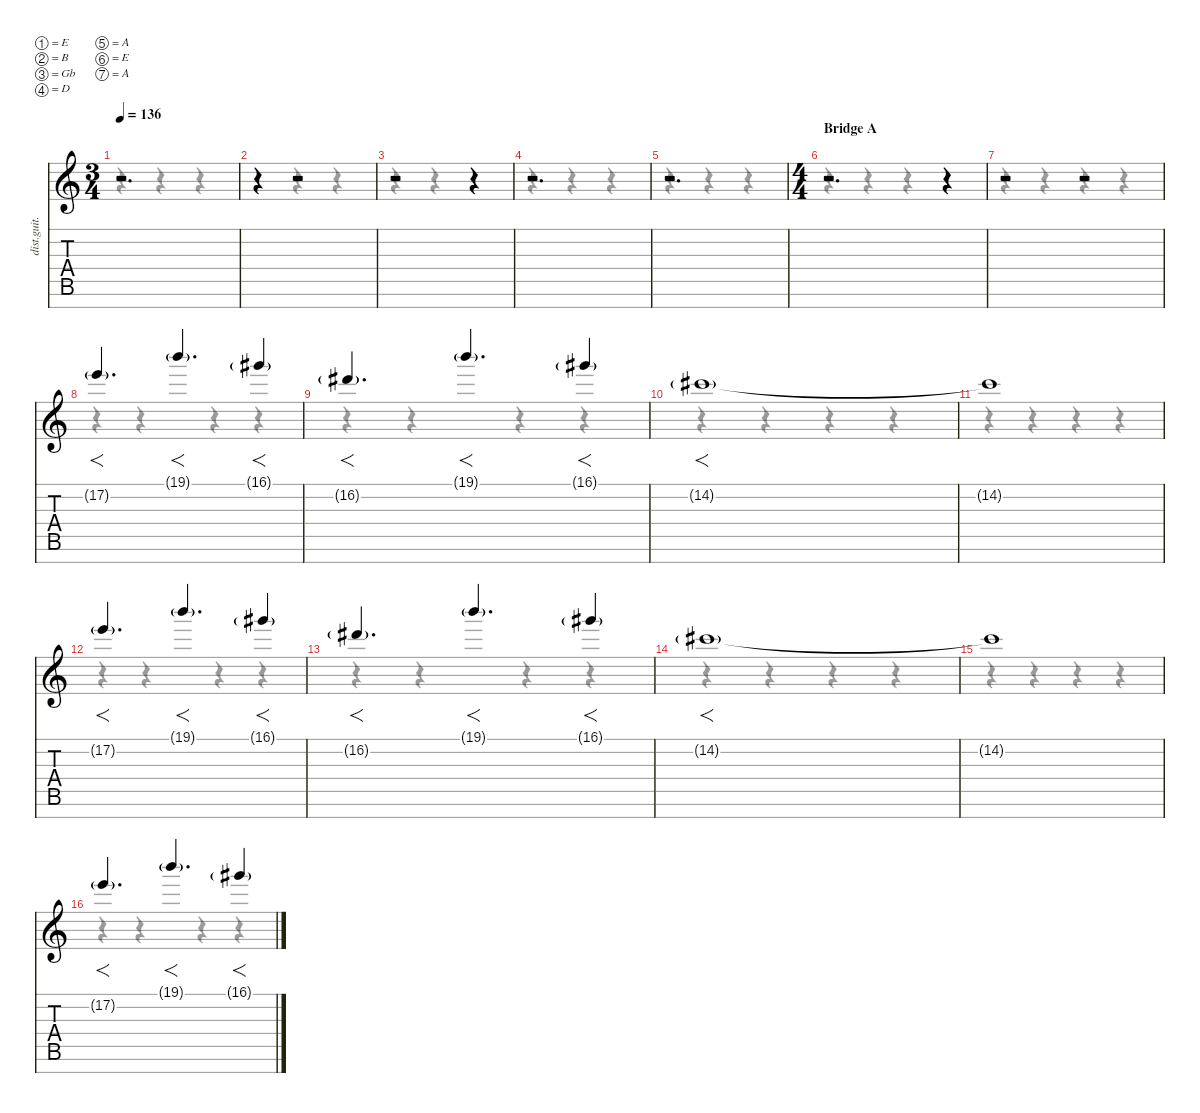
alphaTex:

\defaultSystemsLayout 4
\hideDynamics
\bracketExtendMode nobrackets
\track ("Lead Guitar " "dist.guit.") {instrument distortionguitar}
\staff {score tabs}
\tuning (E4 B3 Gb3 D3 A2 E2 A1)
\voice
\ts (3 4)
\tempo 136
\clef g2
\ks c
r.2{d dy f beam Up} |
r.4{beam Up} r.2{beam Up} |
r.2{beam Up} r.4{beam Up} |
r.2{d beam Up} |
r.2{d beam Up} |
\ts (4 4)
\beaming (8 2 2 2 2)
\section ("" "Bridge A")
r.2{d beam Up} r.4{beam Up} |
r.2{beam Up} r.2{beam Up} |
17.2{g}.4{f d beam Up} 19.1{g}.4{f d beam Up} 16.1{g acc #}.4{f beam Up} |
16.2{g acc #}.4{f d beam Up} 19.1{g}.4{f d beam Up} 16.1{g acc #}.4{f beam Up} |
14.2{g acc #}.1{f beam Up} |
14.2{t acc #}.1{dy mf beam Up} |
17.2{g}.4{f d dy f beam Up} 19.1{g}.4{f d beam Up} 16.1{g acc #}.4{f beam Up} |
16.2{g acc #}.4{f d beam Up} 19.1{g}.4{f d beam Up} 16.1{g acc #}.4{f beam Up} |
14.2{g acc #}.1{f beam Up} |
14.2{t acc #}.1{dy mf beam Up} |
17.2{g}.4{f d dy f beam Up} 19.1{g}.4{f d beam Up} 16.1{g acc #}.4{f beam Up}
\voice
\clef g2
\ottava regular
\simile none
\ks c
r.4{dy mf beam Down} r.4{beam Down} r.4{beam Down} |
r.4{beam Down} r.4{beam Down} r.4{beam Down} |
r.4{beam Down} r.4{beam Down} r.4{beam Down} |
r.4{beam Down} r.4{beam Down} r.4{beam Down} |
r.4{beam Down} r.4{beam Down} r.4{beam Down} |
r.4{beam Down} r.4{beam Down} r.4{beam Down} r.4{beam Down} |
r.4{beam Down} r.4{beam Down} r.4{beam Down} r.4{beam Down} |
r.4{beam Down} r.4{beam Down} r.4{beam Down} r.4{beam Down} |
r.4{beam Down} r.4{beam Down} r.4{beam Down} r.4{beam Down} |
r.4{beam Down} r.4{beam Down} r.4{beam Down} r.4{beam Down} |
r.4{beam Down} r.4{beam Down} r.4{beam Down} r.4{beam Down} |
r.4{beam Down} r.4{beam Down} r.4{beam Down} r.4{beam Down} |
r.4{beam Down} r.4{beam Down} r.4{beam Down} r.4{beam Down} |
r.4{beam Down} r.4{beam Down} r.4{beam Down} r.4{beam Down} |
r.4{beam Down} r.4{beam Down} r.4{beam Down} r.4{beam Down} |
r.4{beam Down} r.4{beam Down} r.4{beam Down} r.4{beam Down}
